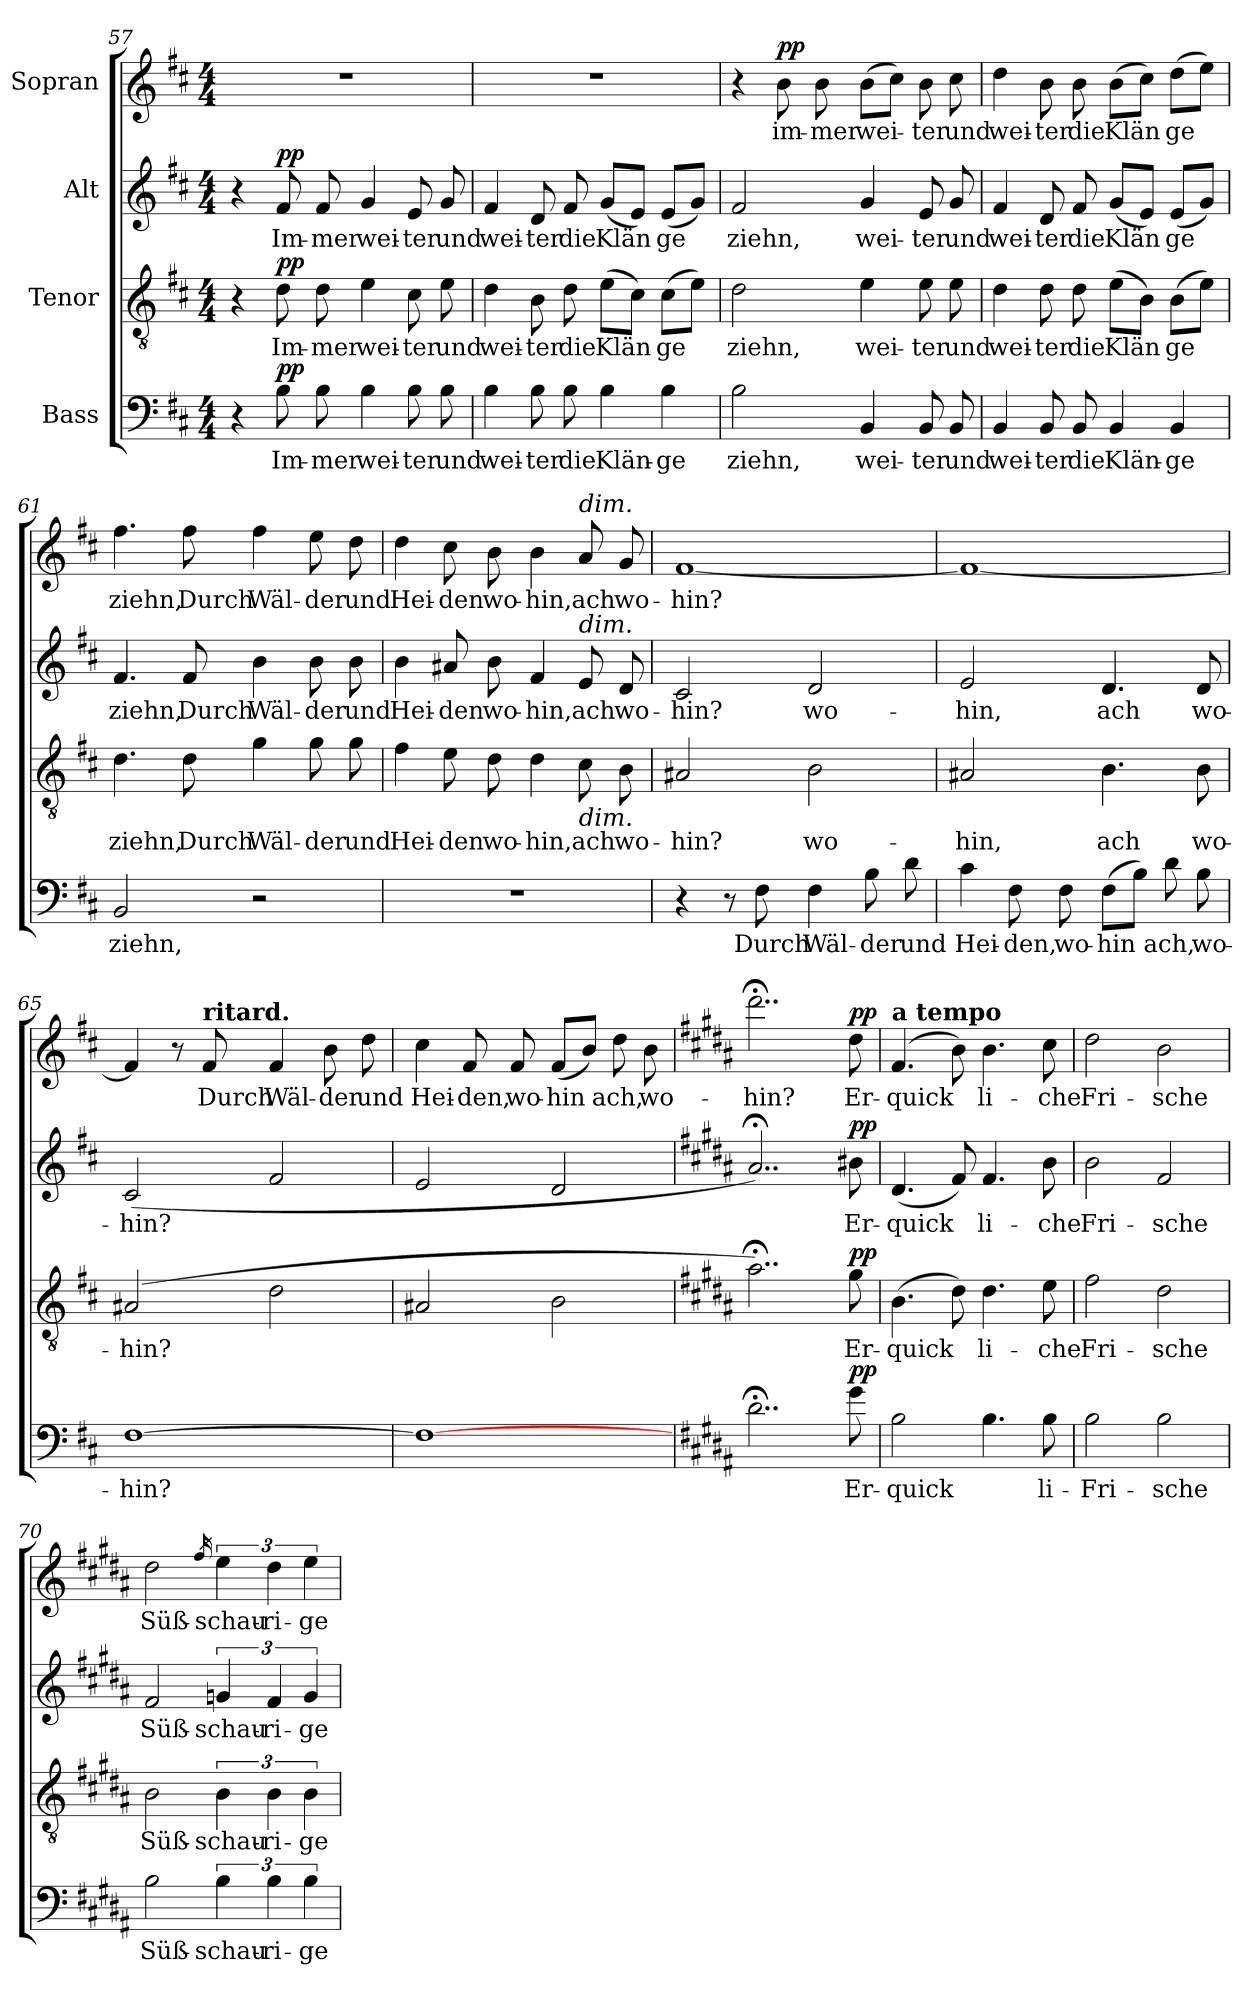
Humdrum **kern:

**kern	**text	**dynam	**kern	**text	**dynam	**kern	**text	**dynam	**kern	**text	**dynam
*part4	*part4	*part4	*part3	*part3	*part3	*part2	*part2	*part2	*part1	*part1	*part1
*staff4	*staff4	*staff4	*staff3	*staff3	*staff3	*staff2	*staff2	*staff2	*staff1	*staff1	*staff1
*I"Bass	*	*	*I"Tenor	*	*	*I"Alt	*	*	*I"Sopran	*	*
*clefF4	*	*	*clefGv2	*	*	*clefG2	*	*	*clefG2	*	*
*k[f#c#]	*	*	*k[f#c#]	*	*	*k[f#c#]	*	*	*k[f#c#]	*	*
*D:	*	*	*D:	*	*	*D:	*	*	*D:	*	*
*M4/4	*	*	*M4/4	*	*	*M4/4	*	*	*M4/4	*	*
=57	=57	=57	=57	=57	=57	=57	=57	=57	=57	=57	=57
4r	.	.	4r	.	.	4r	.	.	1r	.	.
!	!LO:LY:b	!LO:DY:a	!	!LO:LY:b	!LO:DY:a	!	!LO:LY:b	!LO:DY:a	!	!	!
8B\	Im-	pp	8d\	Im-	pp	8f#/	Im-	pp	.	.	.
!	!LO:LY:b	!	!	!LO:LY:b	!	!	!LO:LY:b	!	!	!	!
8B\	-mer	.	8d\	-mer	.	8f#/	-mer	.	.	.	.
!	!LO:LY:b	!	!	!LO:LY:b	!	!	!LO:LY:b	!	!	!	!
4B\	wei-	.	4e\	wei-	.	4g/	wei-	.	.	.	.
!	!LO:LY:b	!	!	!LO:LY:b	!	!	!LO:LY:b	!	!	!	!
8B\	-ter	.	8c#\	-ter	.	8e/	-ter	.	.	.	.
!	!LO:LY:b	!	!	!LO:LY:b	!	!	!LO:LY:b	!	!	!	!
8B\	und	.	8e\	und	.	8g/	und	.	.	.	.
=58	=58	=58	=58	=58	=58	=58	=58	=58	=58	=58	=58
!	!LO:LY:b	!	!	!LO:LY:b	!	!	!LO:LY:b	!	!	!	!
4B\	wei-	.	4d\	wei-	.	4f#/	wei-	.	1r	.	.
!	!LO:LY:b	!	!	!LO:LY:b	!	!	!LO:LY:b	!	!	!	!
8B\	-ter	.	8B\	-ter	.	8d/	-ter	.	.	.	.
!	!LO:LY:b	!	!	!LO:LY:b	!	!	!LO:LY:b	!	!	!	!
8B\	die	.	8d\	die	.	8f#/	die	.	.	.	.
!	!LO:LY:b	!	!	!LO:LY:b	!	!	!LO:LY:b	!	!	!	!
4B\	Klän-	.	(>8e\L	Klän	.	(<8g/L	Klän	.	.	.	.
.	.	.	8c#\J)	.	.	8e/J)	.	.	.	.	.
!	!LO:LY:b	!	!	!LO:LY:b	!	!	!LO:LY:b	!	!	!	!
4B\	-ge	.	(>8c#\L	ge	.	(<8e/L	ge	.	.	.	.
.	.	.	8e\J)	.	.	8g/J)	.	.	.	.	.
=59	=59	=59	=59	=59	=59	=59	=59	=59	=59	=59	=59
!	!LO:LY:b	!	!	!LO:LY:b	!	!	!LO:LY:b	!	!	!	!
2B\	ziehn,	.	2d\	ziehn,	.	2f#/	ziehn,	.	4r	.	.
!	!	!	!	!	!	!	!	!	!	!LO:LY:b	!LO:DY:a
.	.	.	.	.	.	.	.	.	8b\	im-	pp
!	!	!	!	!	!	!	!	!	!	!LO:LY:b	!
.	.	.	.	.	.	.	.	.	8b\	-mer	.
!	!LO:LY:b	!	!	!LO:LY:b	!	!	!LO:LY:b	!	!	!LO:LY:b	!
4BB/	wei-	.	4e\	wei-	.	4g/	wei-	.	(>8b\L	wei-	.
.	.	.	.	.	.	.	.	.	8cc#\J)	.	.
!	!LO:LY:b	!	!	!LO:LY:b	!	!	!LO:LY:b	!	!	!LO:LY:b	!
8BB/	-ter	.	8e\	-ter	.	8e/	-ter	.	8b\	-ter	.
!	!LO:LY:b	!	!	!LO:LY:b	!	!	!LO:LY:b	!	!	!LO:LY:b	!
8BB/	und	.	8e\	und	.	8g/	und	.	8cc#\	und	.
!!LO:LB:g=z
=60	=60	=60	=60	=60	=60	=60	=60	=60	=60	=60	=60
!	!LO:LY:b	!	!	!LO:LY:b	!	!	!LO:LY:b	!	!	!LO:LY:b	!
4BB/	wei-	.	4d\	wei-	.	4f#/	wei-	.	4dd\	wei-	.
!	!LO:LY:b	!	!	!LO:LY:b	!	!	!LO:LY:b	!	!	!LO:LY:b	!
8BB/	-ter	.	8d\	-ter	.	8d/	-ter	.	8b\	-ter	.
!	!LO:LY:b	!	!	!LO:LY:b	!	!	!LO:LY:b	!	!	!LO:LY:b	!
8BB/	die	.	8d\	die	.	8f#/	die	.	8b\	die	.
!	!LO:LY:b	!	!	!LO:LY:b	!	!	!LO:LY:b	!	!	!LO:LY:b	!
4BB/	Klän-	.	(>8e\L	Klän	.	(<8g/L	Klän	.	(>8b\L	Klän	.
.	.	.	8B\J)	.	.	8e/J)	.	.	8cc#\J)	.	.
!	!LO:LY:b	!	!	!LO:LY:b	!	!	!LO:LY:b	!	!	!LO:LY:b	!
4BB/	-ge	.	(>8B\L	ge	.	(<8e/L	ge	.	(>8dd\L	ge	.
.	.	.	8e\J)	.	.	8g/J)	.	.	8ee\J)	.	.
=61	=61	=61	=61	=61	=61	=61	=61	=61	=61	=61	=61
!	!LO:LY:b	!	!	!LO:LY:b	!	!	!LO:LY:b	!	!	!LO:LY:b	!
2BB/	ziehn,	.	4.d\	ziehn,	.	4.f#/	ziehn,	.	4.ff#\	ziehn,	.
!	!	!	!	!LO:LY:b	!	!	!LO:LY:b	!	!	!LO:LY:b	!
.	.	.	8d\	Durch	.	8f#/	Durch	.	8ff#\	Durch	.
!	!	!	!	!LO:LY:b	!	!	!LO:LY:b	!	!	!LO:LY:b	!
2r	.	.	4g\	Wäl-	.	4b\	Wäl-	.	4ff#\	Wäl-	.
!	!	!	!	!LO:LY:b	!	!	!LO:LY:b	!	!	!LO:LY:b	!
.	.	.	8g\	-der	.	8b\	-der	.	8ee\	-der	.
!	!	!	!	!LO:LY:b	!	!	!LO:LY:b	!	!	!LO:LY:b	!
.	.	.	8g\	und	.	8b\	und	.	8dd\	und	.
=62	=62	=62	=62	=62	=62	=62	=62	=62	=62	=62	=62
!	!	!	!	!LO:LY:b	!	!	!LO:LY:b	!	!	!LO:LY:b	!
1r	.	.	4f#\	Hei-	.	4b\	Hei-	.	4dd\	Hei-	.
!	!	!	!	!LO:LY:b	!	!	!LO:LY:b	!	!	!LO:LY:b	!
.	.	.	8e\	-den	.	8a#X/	-den	.	8cc#\	-den	.
!	!	!	!	!LO:LY:b	!	!	!LO:LY:b	!	!	!LO:LY:b	!
.	.	.	8d\	wo-	.	8b\	wo-	.	8b\	wo-	.
!	!	!	!	!LO:LY:b	!	!	!LO:LY:b	!	!	!LO:LY:b	!
.	.	.	4d\	-hin,	.	4f#/	-hin,	.	4b\	-hin,	.
!	!	!	!	!	!	!	!	!	!LO:TX:a:i:t=dim.	!	!
!	!	!	!	!	!	!LO:TX:a:i:t=dim.	!	!	!	!	!
!	!	!	!LO:TX:b:i:t=dim.	!	!	!	!	!	!	!	!
!	!	!	!	!LO:LY:b	!	!	!LO:LY:b	!	!	!LO:LY:b	!
.	.	.	8c#\	ach	.	8e/	ach	.	8a/	ach	.
!	!	!	!	!LO:LY:b	!	!	!LO:LY:b	!	!	!LO:LY:b	!
.	.	.	8B\	wo-	.	8d/	wo-	.	8g/	wo-	.
=63	=63	=63	=63	=63	=63	=63	=63	=63	=63	=63	=63
!	!	!	!	!LO:LY:b	!	!	!LO:LY:b	!	!	!LO:LY:b	!
4r	.	.	2A#X/	-hin?	.	2c#/	-hin?	.	[1f#	-hin?	.
8r	.	.	.	.	.	.	.	.	.	.	.
!	!LO:LY:b	!	!	!	!	!	!	!	!	!	!
8F#\	Durch	.	.	.	.	.	.	.	.	.	.
!	!LO:LY:b	!	!	!LO:LY:b	!	!	!LO:LY:b	!	!	!	!
4F#\	Wäl-	.	2B\	wo-	.	2d/	wo-	.	.	.	.
!	!LO:LY:b	!	!	!	!	!	!	!	!	!	!
8B\	-der	.	.	.	.	.	.	.	.	.	.
!	!LO:LY:b	!	!	!	!	!	!	!	!	!	!
8d\	und	.	.	.	.	.	.	.	.	.	.
!!LO:LB:g=z
=64	=64	=64	=64	=64	=64	=64	=64	=64	=64	=64	=64
!	!LO:LY:b	!	!	!LO:LY:b	!	!	!LO:LY:b	!	!	!	!
4c#\	Hei-	.	2A#X/	-hin,	.	2e/	-hin,	.	1f#_	.	.
!	!LO:LY:b	!	!	!	!	!	!	!	!	!	!
8F#\	-den,	.	.	.	.	.	.	.	.	.	.
!	!LO:LY:b	!	!	!	!	!	!	!	!	!	!
8F#\	wo-	.	.	.	.	.	.	.	.	.	.
!	!LO:LY:b	!	!	!LO:LY:b	!	!	!LO:LY:b	!	!	!	!
(>8F#\L	-hin	.	4.B\	ach	.	4.d/	ach	.	.	.	.
8B\J)	.	.	.	.	.	.	.	.	.	.	.
!	!LO:LY:b	!	!	!	!	!	!	!	!	!	!
8d\	ach,	.	.	.	.	.	.	.	.	.	.
!	!LO:LY:b	!	!	!LO:LY:b	!	!	!LO:LY:b	!	!	!	!
8B\	wo-	.	8B\	wo-	.	8d/	wo-	.	.	.	.
=65	=65	=65	=65	=65	=65	=65	=65	=65	=65	=65	=65
!	!LO:LY:b	!	!	!LO:LY:b	!	!	!LO:LY:b	!	!	!	!
[1F#	-hin?	.	(>2A#X/	-hin?	.	(<2c#/	-hin?	.	4f#/]	.	.
.	.	.	.	.	.	.	.	.	8r	.	.
!	!	!	!	!	!	!	!	!	!LO:TX:a:B:t=ritard.	!	!
!	!	!	!	!	!	!	!	!	!	!LO:LY:b	!
.	.	.	.	.	.	.	.	.	8f#/	Durch	.
!	!	!	!	!	!	!	!	!	!	!LO:LY:b	!
.	.	.	2d\	.	.	2f#/	.	.	4f#/	Wäl-	.
!	!	!	!	!	!	!	!	!	!	!LO:LY:b	!
.	.	.	.	.	.	.	.	.	8b\	-der	.
!	!	!	!	!	!	!	!	!	!	!LO:LY:b	!
.	.	.	.	.	.	.	.	.	8dd\	und	.
=66	=66	=66	=66	=66	=66	=66	=66	=66	=66	=66	=66
!	!	!	!	!	!	!	!	!	!	!LO:LY:b	!
1F#_	.	.	2A#X/	.	.	2e/	.	.	4cc#\	Hei-	.
!	!	!	!	!	!	!	!	!	!	!LO:LY:b	!
.	.	.	.	.	.	.	.	.	8f#/	-den,	.
!	!	!	!	!	!	!	!	!	!	!LO:LY:b	!
.	.	.	.	.	.	.	.	.	8f#/	wo-	.
!	!	!	!	!	!	!	!	!	!	!LO:LY:b	!
.	.	.	2B\	.	.	2d/	.	.	(<8f#/L	-hin	.
.	.	.	.	.	.	.	.	.	8b/J)	.	.
!	!	!	!	!	!	!	!	!	!	!LO:LY:b	!
.	.	.	.	.	.	.	.	.	8dd\	ach,	.
!	!	!	!	!	!	!	!	!	!	!LO:LY:b	!
.	.	.	.	.	.	.	.	.	8b\	wo-	.
=67	=67	=67	=67	=67	=67	=67	=67	=67	=67	=67	=67
*k[f#c#g#d#a#]	*	*	*k[f#c#g#d#a#]	*	*	*k[f#c#g#d#a#]	*	*	*k[f#c#g#d#a#]	*	*
*B:	*	*	*B:	*	*	*B:	*	*	*B:	*	*
!	!	!	!	!	!	!	!	!	!	!LO:LY:b	!
2..d#;<\	.	.	2..a#;<\)	.	.	2..a#;/)	.	.	2..ddd#;<\	-hin?	.
!	!LO:LY:b	!LO:DY:a	!	!LO:LY:b	!LO:DY:a	!	!LO:LY:b	!LO:DY:a	!	!LO:LY:b	!LO:DY:a
8g#\	Er-	pp	8g#\	Er-	pp	8b#X\	Er-	pp	8dd#\	Er-	pp
!!LO:LB:g=z
=68	=68	=68	=68	=68	=68	=68	=68	=68	=68	=68	=68
!	!	!	!	!	!	!	!	!	!LO:TX:a:B:t=a tempo	!	!
!	!LO:LY:b	!	!	!LO:LY:b	!	!	!LO:LY:b	!	!	!LO:LY:b	!
2B\	-quick	.	(>4.B\	-quick	.	(<4.d#/	-quick	.	(>4.f#/	-quick	.
.	.	.	8d#\)	.	.	8f#/)	.	.	8b\)	.	.
!	!	!	!	!LO:LY:b	!	!	!LO:LY:b	!	!	!LO:LY:b	!
4.B\	.	.	4.d#\	li-	.	4.f#/	li-	.	4.b\	li-	.
!	!LO:LY:b	!	!	!LO:LY:b	!	!	!LO:LY:b	!	!	!LO:LY:b	!
8B\	li-	.	8e\	-che	.	8b\	-che	.	8cc#\	-che	.
=69	=69	=69	=69	=69	=69	=69	=69	=69	=69	=69	=69
!	!LO:LY:b	!	!	!LO:LY:b	!	!	!LO:LY:b	!	!	!LO:LY:b	!
2B\	-Fri-	.	2f#\	Fri-	.	2b\	Fri-	.	2dd#\	Fri-	.
!	!LO:LY:b	!	!	!LO:LY:b	!	!	!LO:LY:b	!	!	!LO:LY:b	!
2B\	-sche	.	2d#\	-sche	.	2f#/	-sche	.	2b\	-sche	.
=70	=70	=70	=70	=70	=70	=70	=70	=70	=70	=70	=70
!	!LO:LY:b	!	!	!LO:LY:b	!	!	!LO:LY:b	!	!	!LO:LY:b	!
2B\	Süß-	.	2B\	Süß-	.	2f#/	Süß-	.	2dd#\	Süß-	.
.	.	.	.	.	.	.	.	.	16qff#/	.	.
!	!LO:LY:b	!	!	!LO:LY:b	!	!	!LO:LY:b	!	!	!LO:LY:b	!
6B\	-schau-	.	6B\	-schau-	.	6gn/	-schau-	.	6ee\	-schau-	.
!	!LO:LY:b	!	!	!LO:LY:b	!	!	!LO:LY:b	!	!	!LO:LY:b	!
6B\	-ri-	.	6B\	-ri-	.	6f#/	-ri-	.	6dd#\	-ri-	.
!	!LO:LY:b	!	!	!LO:LY:b	!	!	!LO:LY:b	!	!	!LO:LY:b	!
6B\	-ge	.	6B\	-ge	.	6g/	-ge	.	6ee\	-ge	.
=	=	=	=	=	=	=	=	=	=	=	=
*-	*-	*-	*-	*-	*-	*-	*-	*-	*-	*-	*-
